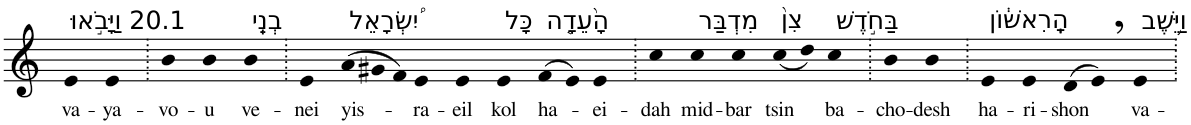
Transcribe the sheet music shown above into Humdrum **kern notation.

**kern	**text
*part1	*part1
*staff1	*staff1
*I"Piano	*
*I'Pno	*
*clefG2	*
*k[]	*
=1	=1
!LO:TX:a:t=20.1 וַיָּבֹ֣אוּ	!
!	!LO:LY:b
4e	va-
!	!LO:LY:b
4e	-ya-
=2.	=2.
!	!LO:LY:b
4b	-vo-
!	!LO:LY:b
4b	-u
!LO:TX:a:t=בְנֵֽי	!
!	!LO:LY:b
4b	ve-
=3.	=3.
!	!LO:LY:b
4e	-nei
*Xtuplet	*
!LO:TX:a:t=יִ֠שְׂרָאֵל	!
!	!LO:LY:b
(>12a	yis-
12g#X	.
12f)	.
!	!LO:LY:b
4e	-ra-
!	!LO:LY:b
4e	-eil
!LO:TX:a:t=כָּל	!
!	!LO:LY:b
4e	kol
!LO:TX:a:t=הָ֨עֵדָ֤ה	!
!	!LO:LY:b
(>8f	ha-
8e)	.
!	!LO:LY:b
4e	-ei-
=4.	=4.
!	!LO:LY:b
4cc	-dah
!LO:TX:a:t=מִדְבַּר	!
!	!LO:LY:b
4cc	mid-
!	!LO:LY:b
4cc	-bar
!LO:TX:a:t=צִן֙	!
!	!LO:LY:b
(<8cc	tsin
8dd)	.
!LO:TX:a:t=בַּחֹ֣דֶשׁ	!
!	!LO:LY:b
4cc	ba-
=5.	=5.
!	!LO:LY:b
4b	-cho-
!	!LO:LY:b
4b	-desh
=6.	=6.
!LO:TX:a:t=הָֽרִאשׁ֔וֹן	!
!	!LO:LY:b
4e	ha-
!	!LO:LY:b
4e	-ri-
!	!LO:LY:b
(>8d	-shon
8e,)	.
!LO:TX:a:t=וַיֵּ֥שֶׁב	!
!	!LO:LY:b
4e	va-
=.	=.
*-	*-
